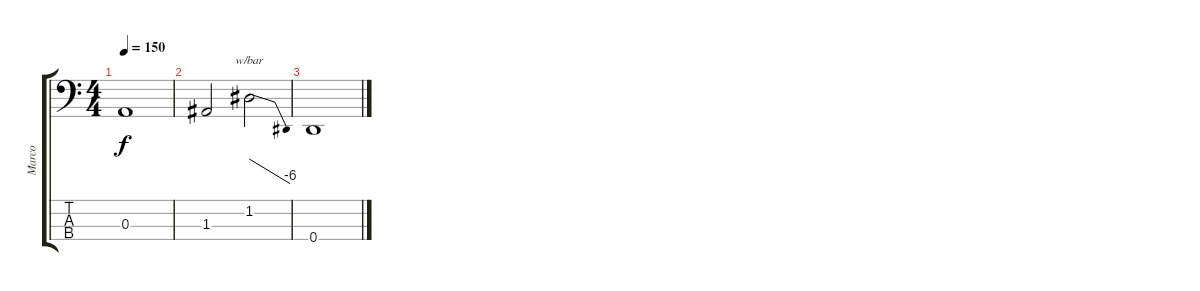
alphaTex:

\track ("Marco" "Marco") {instrument electricbassfinger}
\staff {score tabs}
\tuning (G2 D2 A1 D1) {hide}
\ts (4 4)
\tempo 150
\clef f4
\ks c
0.3.1{dy f} |
1.3.2 1.2.2{tbe (dive default 0 0 60 -24)} |
0.4.1
